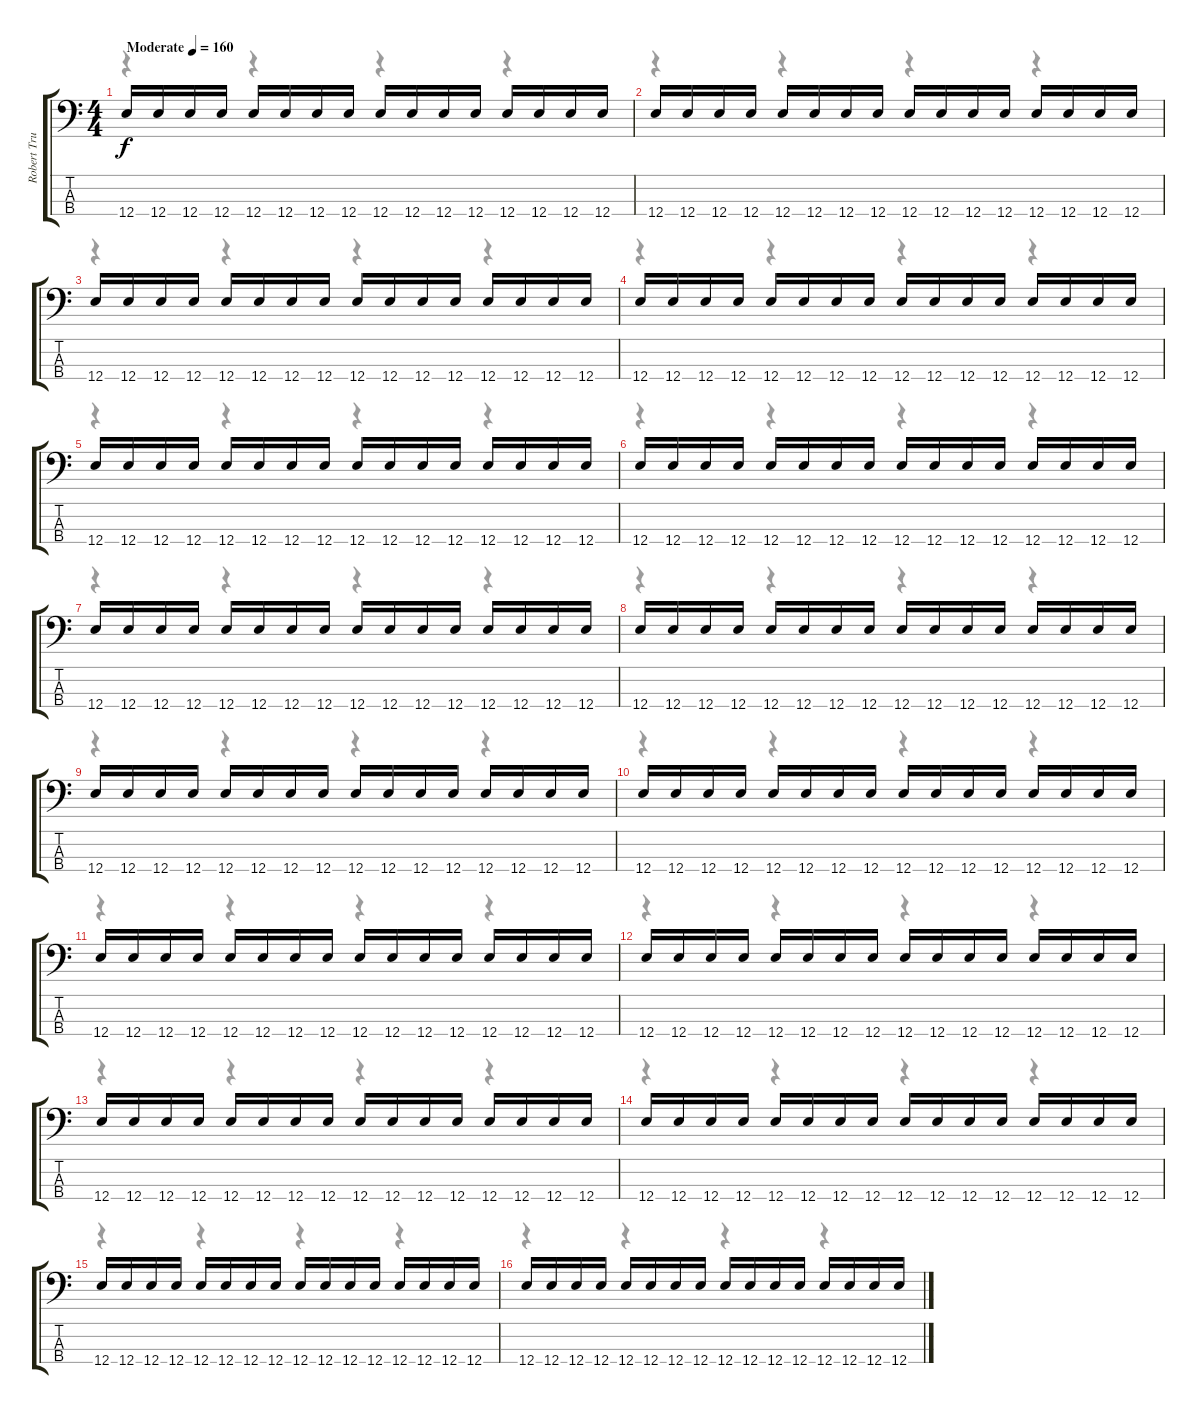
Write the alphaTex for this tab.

\track ("Robert Trujillo (Distorted bass)" "Robert Tru") {instrument distortionguitar}
\staff {score tabs}
\tuning (G2 D2 A1 E1) {hide}
\voice
\ts (4 4)
\tempo (160 "Moderate")
\clef f4
\ks c
12.4.16{dy f instrument distortionguitar} 12.4.16 12.4.16 12.4.16 12.4.16 12.4.16 12.4.16 12.4.16 12.4.16 12.4.16 12.4.16 12.4.16 12.4.16 12.4.16 12.4.16 12.4.16 |
12.4.16 12.4.16 12.4.16 12.4.16 12.4.16 12.4.16 12.4.16 12.4.16 12.4.16 12.4.16 12.4.16 12.4.16 12.4.16 12.4.16 12.4.16 12.4.16 |
12.4.16 12.4.16 12.4.16 12.4.16 12.4.16 12.4.16 12.4.16 12.4.16 12.4.16 12.4.16 12.4.16 12.4.16 12.4.16 12.4.16 12.4.16 12.4.16 |
12.4.16 12.4.16 12.4.16 12.4.16 12.4.16 12.4.16 12.4.16 12.4.16 12.4.16 12.4.16 12.4.16 12.4.16 12.4.16 12.4.16 12.4.16 12.4.16 |
12.4.16 12.4.16 12.4.16 12.4.16 12.4.16 12.4.16 12.4.16 12.4.16 12.4.16 12.4.16 12.4.16 12.4.16 12.4.16 12.4.16 12.4.16 12.4.16 |
12.4.16 12.4.16 12.4.16 12.4.16 12.4.16 12.4.16 12.4.16 12.4.16 12.4.16 12.4.16 12.4.16 12.4.16 12.4.16 12.4.16 12.4.16 12.4.16 |
12.4.16 12.4.16 12.4.16 12.4.16 12.4.16 12.4.16 12.4.16 12.4.16 12.4.16 12.4.16 12.4.16 12.4.16 12.4.16 12.4.16 12.4.16 12.4.16 |
12.4.16 12.4.16 12.4.16 12.4.16 12.4.16 12.4.16 12.4.16 12.4.16 12.4.16 12.4.16 12.4.16 12.4.16 12.4.16 12.4.16 12.4.16 12.4.16 |
12.4.16 12.4.16 12.4.16 12.4.16 12.4.16 12.4.16 12.4.16 12.4.16 12.4.16 12.4.16 12.4.16 12.4.16 12.4.16 12.4.16 12.4.16 12.4.16 |
12.4.16 12.4.16 12.4.16 12.4.16 12.4.16 12.4.16 12.4.16 12.4.16 12.4.16 12.4.16 12.4.16 12.4.16 12.4.16 12.4.16 12.4.16 12.4.16 |
12.4.16 12.4.16 12.4.16 12.4.16 12.4.16 12.4.16 12.4.16 12.4.16 12.4.16 12.4.16 12.4.16 12.4.16 12.4.16 12.4.16 12.4.16 12.4.16 |
12.4.16 12.4.16 12.4.16 12.4.16 12.4.16 12.4.16 12.4.16 12.4.16 12.4.16 12.4.16 12.4.16 12.4.16 12.4.16 12.4.16 12.4.16 12.4.16 |
12.4.16 12.4.16 12.4.16 12.4.16 12.4.16 12.4.16 12.4.16 12.4.16 12.4.16 12.4.16 12.4.16 12.4.16 12.4.16 12.4.16 12.4.16 12.4.16 |
12.4.16 12.4.16 12.4.16 12.4.16 12.4.16 12.4.16 12.4.16 12.4.16 12.4.16 12.4.16 12.4.16 12.4.16 12.4.16 12.4.16 12.4.16 12.4.16 |
12.4.16 12.4.16 12.4.16 12.4.16 12.4.16 12.4.16 12.4.16 12.4.16 12.4.16 12.4.16 12.4.16 12.4.16 12.4.16 12.4.16 12.4.16 12.4.16 |
12.4.16 12.4.16 12.4.16 12.4.16 12.4.16 12.4.16 12.4.16 12.4.16 12.4.16 12.4.16 12.4.16 12.4.16 12.4.16 12.4.16 12.4.16 12.4.16
\voice
\clef f4
\ottava regular
\simile none
\ks c
r.4{dy f} r.4 r.4 r.4 |
r.4 r.4 r.4 r.4 |
r.4 r.4 r.4 r.4 |
r.4 r.4 r.4 r.4 |
r.4 r.4 r.4 r.4 |
r.4 r.4 r.4 r.4 |
r.4 r.4 r.4 r.4 |
r.4 r.4 r.4 r.4 |
r.4 r.4 r.4 r.4 |
r.4 r.4 r.4 r.4 |
r.4 r.4 r.4 r.4 |
r.4 r.4 r.4 r.4 |
r.4 r.4 r.4 r.4 |
r.4 r.4 r.4 r.4 |
r.4 r.4 r.4 r.4 |
r.4 r.4 r.4 r.4
